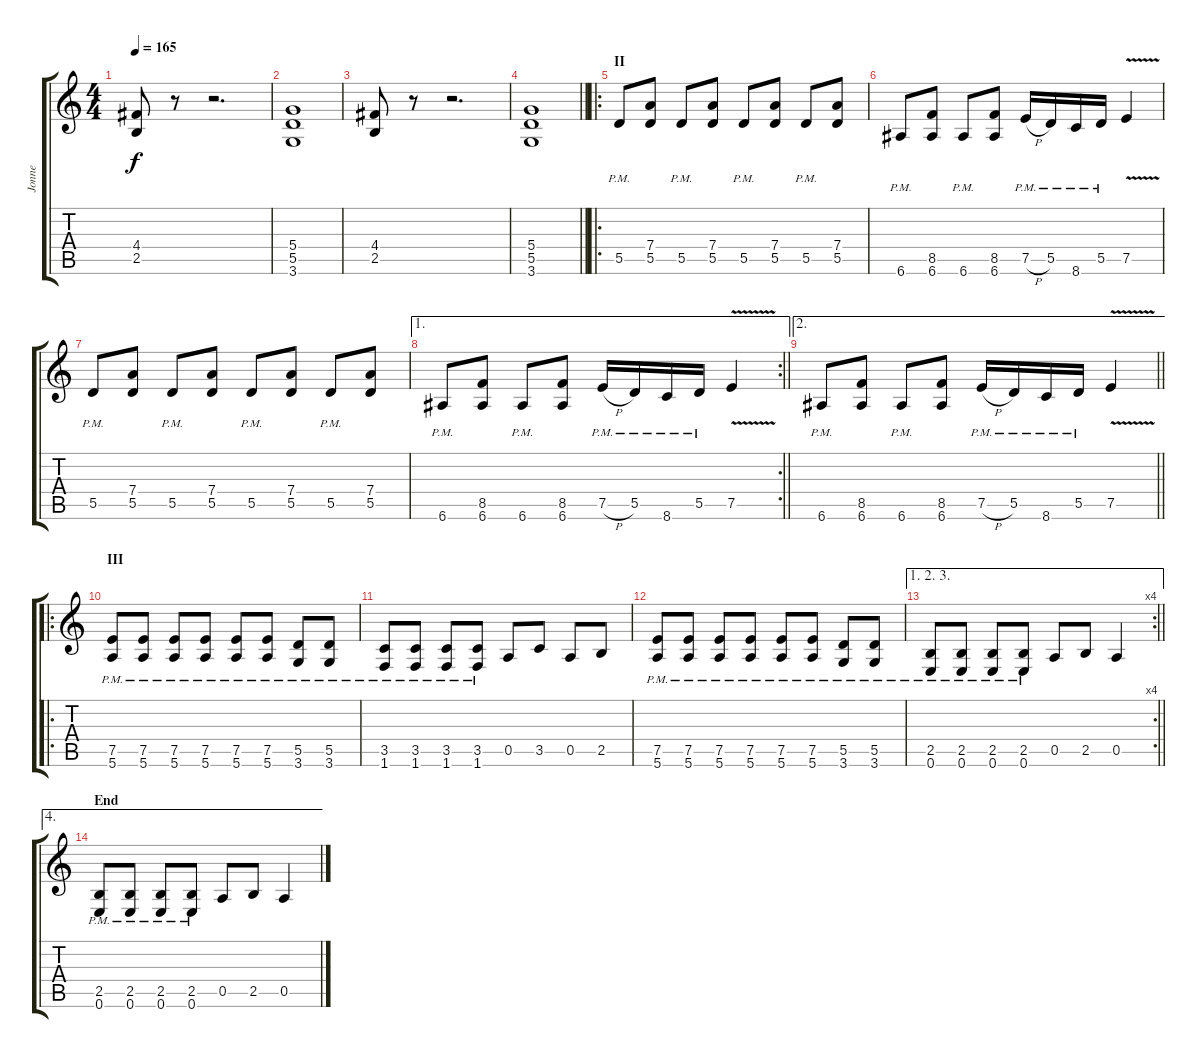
\track ("Jonne" "Jonne") {instrument distortionguitar}
\staff {score tabs}
\tuning (E4 B3 G3 D3 A2 E2) {hide}
\ts (4 4)
\tempo 165
\clef g2
\ks c
(4.4 2.5).8{dy f} r.8 r.2{d} |
(5.4 5.5 3.6).1 |
(4.4 2.5).8 r.8 r.2{d} |
\barLineRight lightlight
(5.4 5.5 3.6).1 |
\ro
\section ("" "II")
5.5{pm}.8 (7.4 5.5).8 5.5{pm}.8 (7.4 5.5).8 5.5{pm}.8 (7.4 5.5).8 5.5{pm}.8 (7.4 5.5).8 |
6.6{pm}.8 (8.5 6.6).8 6.6{pm}.8 (8.5 6.6).8 7.5{h pm}.16 5.5{pm}.16 8.6{pm}.16 5.5{pm}.16 7.5{v}.4 |
5.5{pm}.8 (7.4 5.5).8 5.5{pm}.8 (7.4 5.5).8 5.5{pm}.8 (7.4 5.5).8 5.5{pm}.8 (7.4 5.5).8 |
\ae 1
\rc 2
\barLineRight lightlight
6.6{pm}.8 (8.5 6.6).8 6.6{pm}.8 (8.5 6.6).8 7.5{h pm}.16 5.5{pm}.16 8.6{pm}.16 5.5{pm}.16 7.5{v}.4 |
\ae 2
\barLineRight lightlight
6.6{pm}.8 (8.5 6.6).8 6.6{pm}.8 (8.5 6.6).8 7.5{h pm}.16 5.5{pm}.16 8.6{pm}.16 5.5{pm}.16 7.5{v}.4 |
\ro
\section ("" "III")
(7.5{pm} 5.6{pm}).8 (7.5{pm} 5.6{pm}).8 (7.5{pm} 5.6{pm}).8 (7.5{pm} 5.6{pm}).8 (7.5{pm} 5.6{pm}).8 (7.5{pm} 5.6{pm}).8 (5.5{pm} 3.6{pm}).8 (5.5{pm} 3.6{pm}).8 |
(3.5{pm} 1.6{pm}).8 (3.5{pm} 1.6{pm}).8 (3.5{pm} 1.6{pm}).8 (3.5{pm} 1.6{pm}).8 0.5.8 3.5.8 0.5.8 2.5.8 |
(7.5{pm} 5.6{pm}).8 (7.5{pm} 5.6{pm}).8 (7.5{pm} 5.6{pm}).8 (7.5{pm} 5.6{pm}).8 (7.5{pm} 5.6{pm}).8 (7.5{pm} 5.6{pm}).8 (5.5{pm} 3.6{pm}).8 (5.5{pm} 3.6{pm}).8 |
\ae (1 2 3)
\rc 4
\barLineRight lightlight
(2.5{pm} 0.6{pm}).8 (2.5{pm} 0.6{pm}).8 (2.5{pm} 0.6{pm}).8 (2.5{pm} 0.6{pm}).8 0.5.8 2.5.8 0.5.4 |
\ae 4
\section ("" "End")
(2.5{pm} 0.6{pm}).8 (2.5{pm} 0.6{pm}).8 (2.5{pm} 0.6{pm}).8 (2.5{pm} 0.6{pm}).8 0.5.8 2.5.8 0.5.4
